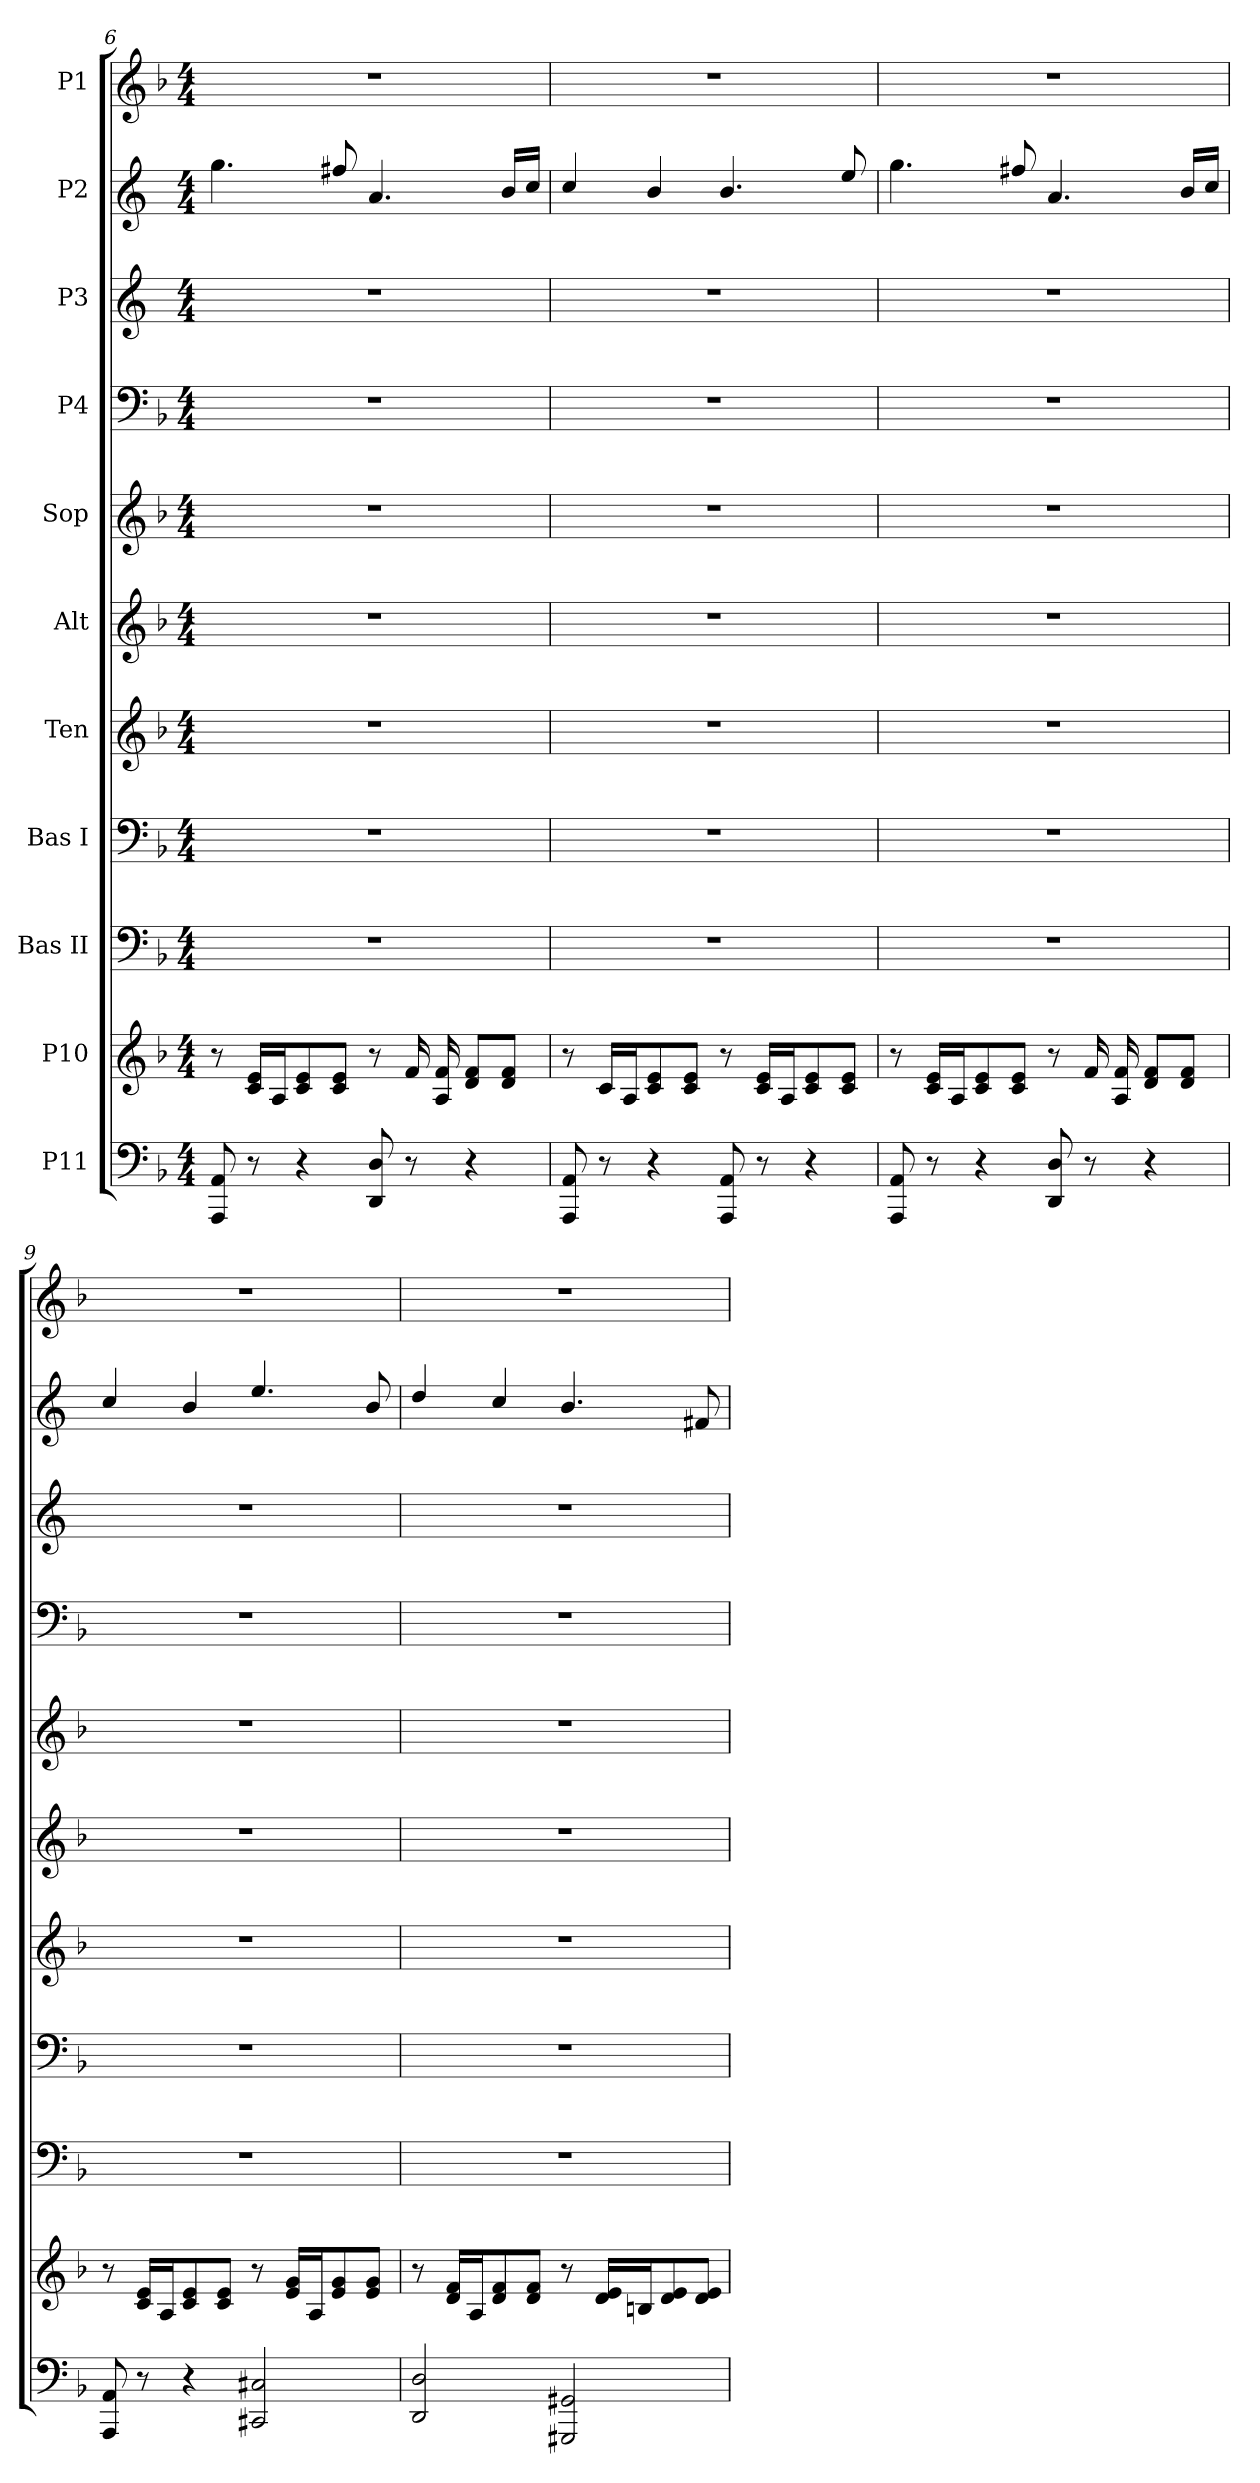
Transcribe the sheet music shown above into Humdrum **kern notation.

**kern	**kern	**kern	**kern	**kern	**kern	**kern	**kern	**kern	**kern	**kern
*part11	*part10	*part9	*part8	*part7	*part6	*part5	*part4	*part3	*part2	*part1
*staff11	*staff10	*staff9	*staff8	*staff7	*staff6	*staff5	*staff4	*staff3	*staff2	*staff1
*I"P11	*I"P10	*I"Bas II	*I"Bas I	*I"Ten	*I"Alt	*I"Sop	*I"P4	*I"P3	*I"P2	*I"P1
*clefF4	*clefG2	*clefF4	*clefF4	*clefG2	*clefG2	*clefG2	*clefF4	*clefG2	*clefG2	*clefG2
*	*	*	*	*ITrd7c12	*	*	*	*ITrd4c7	*ITrd4c7	*
*k[b-]	*k[b-]	*k[b-]	*k[b-]	*k[b-]	*k[b-]	*k[b-]	*k[b-]	*k[b-]	*k[b-]	*k[b-]
*F:	*F:	*F:	*F:	*	*F:	*F:	*F:	*F:	*F:	*F:
*M4/4	*M4/4	*M4/4	*M4/4	*M4/4	*M4/4	*M4/4	*M4/4	*M4/4	*M4/4	*M4/4
=6	=6	=6	=6	=6	=6	=6	=6	=6	=6	=6
8AAA/ 8AA/	8r	1r	1r	1r	1r	1r	1r	1r	4.cc\	1r
8r	16c/ 16e/LL	.	.	.	.	.	.	.	.	.
.	16A/J	.	.	.	.	.	.	.	.	.
4r	8c/ 8e/	.	.	.	.	.	.	.	.	.
.	8c/ 8e/J	.	.	.	.	.	.	.	8bn/	.
8DD/ 8D/	8r	.	.	.	.	.	.	.	4.d/	.
8r	16f/	.	.	.	.	.	.	.	.	.
.	16A/ 16f/	.	.	.	.	.	.	.	.	.
4r	8d/ 8f/L	.	.	.	.	.	.	.	.	.
.	8d/ 8f/J	.	.	.	.	.	.	.	16e/LL	.
.	.	.	.	.	.	.	.	.	16f/JJ	.
=7	=7	=7	=7	=7	=7	=7	=7	=7	=7	=7
8AAA/ 8AA/	8r	1r	1r	1r	1r	1r	1r	1r	4f/	1r
8r	16c/LL	.	.	.	.	.	.	.	.	.
.	16A/J	.	.	.	.	.	.	.	.	.
4r	8c/ 8e/	.	.	.	.	.	.	.	4e/	.
.	8c/ 8e/J	.	.	.	.	.	.	.	.	.
8AAA/ 8AA/	8r	.	.	.	.	.	.	.	4.e/	.
8r	16c/ 16e/LL	.	.	.	.	.	.	.	.	.
.	16A/J	.	.	.	.	.	.	.	.	.
4r	8c/ 8e/	.	.	.	.	.	.	.	.	.
.	8c/ 8e/J	.	.	.	.	.	.	.	8a/	.
=8	=8	=8	=8	=8	=8	=8	=8	=8	=8	=8
8AAA/ 8AA/	8r	1r	1r	1r	1r	1r	1r	1r	4.cc\	1r
8r	16c/ 16e/LL	.	.	.	.	.	.	.	.	.
.	16A/J	.	.	.	.	.	.	.	.	.
4r	8c/ 8e/	.	.	.	.	.	.	.	.	.
.	8c/ 8e/J	.	.	.	.	.	.	.	8bn/	.
8DD/ 8D/	8r	.	.	.	.	.	.	.	4.d/	.
8r	16f/	.	.	.	.	.	.	.	.	.
.	16A/ 16f/	.	.	.	.	.	.	.	.	.
4r	8d/ 8f/L	.	.	.	.	.	.	.	.	.
.	8d/ 8f/J	.	.	.	.	.	.	.	16e/LL	.
.	.	.	.	.	.	.	.	.	16f/JJ	.
=9	=9	=9	=9	=9	=9	=9	=9	=9	=9	=9
8AAA/ 8AA/	8r	1r	1r	1r	1r	1r	1r	1r	4f/	1r
8r	16c/ 16e/LL	.	.	.	.	.	.	.	.	.
.	16A/J	.	.	.	.	.	.	.	.	.
4r	8c/ 8e/	.	.	.	.	.	.	.	4e/	.
.	8c/ 8e/J	.	.	.	.	.	.	.	.	.
2CC#X/ 2C#X/	8r	.	.	.	.	.	.	.	4.a/	.
.	16e/ 16g/LL	.	.	.	.	.	.	.	.	.
.	16A/J	.	.	.	.	.	.	.	.	.
.	8e/ 8g/	.	.	.	.	.	.	.	.	.
.	8e/ 8g/J	.	.	.	.	.	.	.	8e/	.
=10	=10	=10	=10	=10	=10	=10	=10	=10	=10	=10
2DD/ 2D/	8r	1r	1r	1r	1r	1r	1r	1r	4g/	1r
.	16d/ 16f/LL	.	.	.	.	.	.	.	.	.
.	16A/J	.	.	.	.	.	.	.	.	.
.	8d/ 8f/	.	.	.	.	.	.	.	4f/	.
.	8d/ 8f/J	.	.	.	.	.	.	.	.	.
2GGG#X/ 2GG#X/	8r	.	.	.	.	.	.	.	4.e/	.
.	16d/ 16e/LL	.	.	.	.	.	.	.	.	.
.	16Bn/J	.	.	.	.	.	.	.	.	.
.	8d/ 8e/	.	.	.	.	.	.	.	.	.
.	8d/ 8e/J	.	.	.	.	.	.	.	8Bn/	.
=	=	=	=	=	=	=	=	=	=	=
*-	*-	*-	*-	*-	*-	*-	*-	*-	*-	*-
